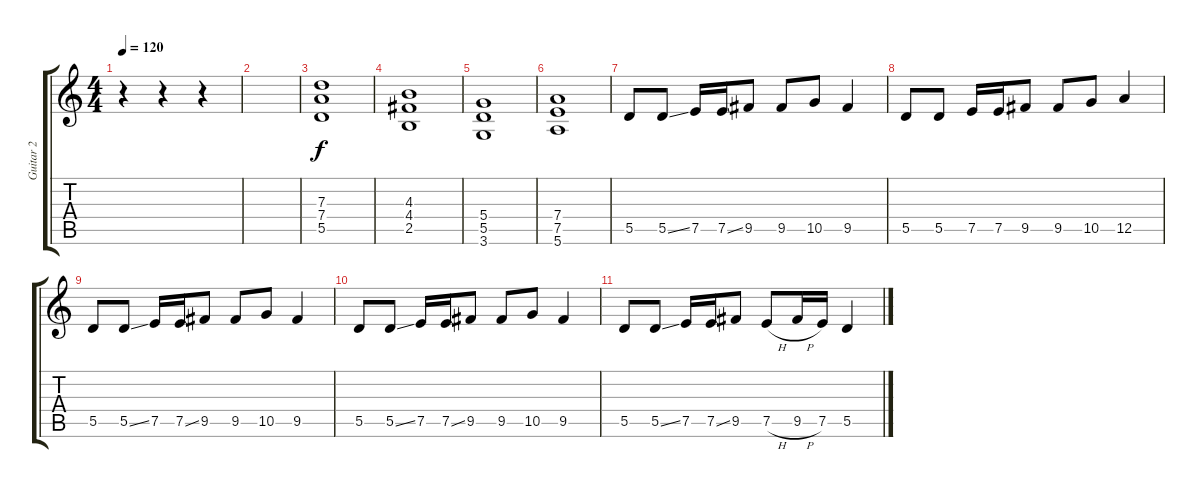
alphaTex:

\track ("Guitar 2" "Guitar 2") {instrument overdrivenguitar}
\staff {score tabs}
\tuning (E4 B3 G3 D3 A2 E2) {hide}
\ts (4 4)
\tempo 120
\clef g2
\ks c
r.4{dy f instrument overdrivenguitar} r.4 r.4 |
|
(7.3 7.4 5.5).1 |
(4.3 4.4 2.5).1 |
(5.4 5.5 3.6).1 |
(7.4 7.5 5.6).1 |
5.5.8 5.5{ss}.8 7.5.16 7.5{ss}.16 9.5.8 9.5.8 10.5.8 9.5.4 |
5.5.8 5.5.8 7.5.16 7.5.16 9.5.8 9.5.8 10.5.8 12.5.4 |
5.5.8 5.5{ss}.8 7.5.16 7.5{ss}.16 9.5.8 9.5.8 10.5.8 9.5.4 |
5.5.8 5.5{ss}.8 7.5.16 7.5{ss}.16 9.5.8 9.5.8 10.5.8 9.5.4 |
5.5.8 5.5{ss}.8 7.5.16 7.5{ss}.16 9.5.8 7.5{h}.8 9.5{h}.16 7.5.16 5.5.4
